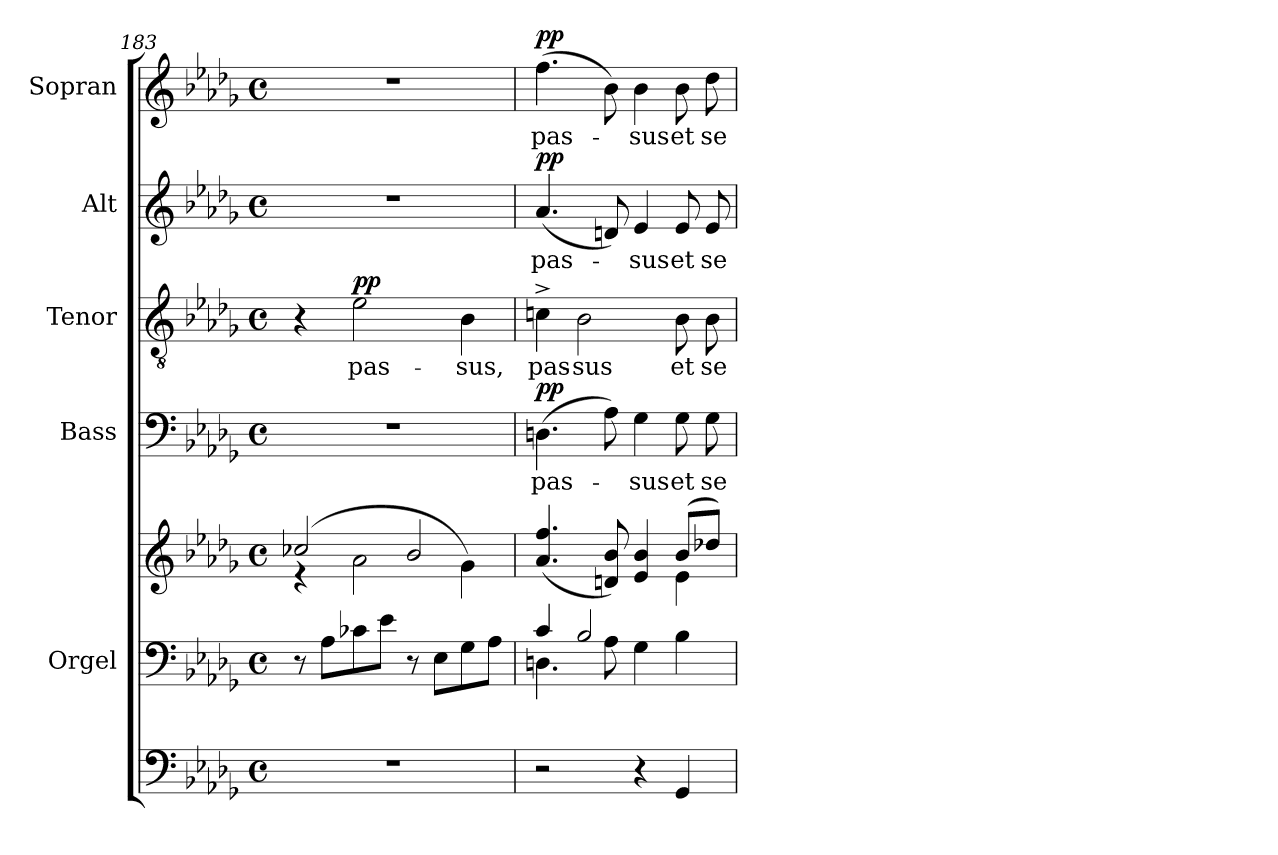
**kern	**kern	**kern	**kern	**text	**dynam	**kern	**text	**dynam	**kern	**text	**dynam	**kern	**text	**dynam
*part6	*part5	*part5	*part4	*part4	*part4	*part3	*part3	*part3	*part2	*part2	*part2	*part1	*part1	*part1
*staff7	*staff6	*staff5	*staff4	*staff4	*staff4	*staff3	*staff3	*staff3	*staff2	*staff2	*staff2	*staff1	*staff1	*staff1
*	*I"Orgel	*	*I"Bass	*	*	*I"Tenor	*	*	*I"Alt	*	*	*I"Sopran	*	*
*	*I'Org.	*	*I'B	*	*	*I'T	*	*	*I'A	*	*	*I'S	*	*
*clefF4	*clefF4	*clefG2	*clefF4	*	*	*clefGv2	*	*	*clefG2	*	*	*clefG2	*	*
*ITrd7c12	*	*	*	*	*	*	*	*	*	*	*	*	*	*
*k[b-e-a-d-g-]	*k[b-e-a-d-g-]	*k[b-e-a-d-g-]	*k[b-e-a-d-g-]	*	*	*k[b-e-a-d-g-]	*	*	*k[b-e-a-d-g-]	*	*	*k[b-e-a-d-g-]	*	*
*D-:	*D-:	*D-:	*D-:	*	*	*D-:	*	*	*D-:	*	*	*D-:	*	*
*M4/4	*M4/4	*M4/4	*M4/4	*	*	*M4/4	*	*	*M4/4	*	*	*M4/4	*	*
*met(c)	*met(c)	*met(c)	*met(c)	*	*	*met(c)	*	*	*met(c)	*	*	*met(c)	*	*
=183	=183	=183	=183	=183	=183	=183	=183	=183	=183	=183	=183	=183	=183	=183
*	*	*^	*	*	*	*	*	*	*	*	*	*	*	*
1r	8r	(2cc-X/	4re	1r	.	.	4r	.	.	1r	.	.	1r	.	.
.	8A-\L	.	.	.	.	.	.	.	.	.	.	.	.	.	.
!	!	!	!	!	!	!	!	!LO:LY:b	!LO:DY:a	!	!	!	!	!	!
.	8c-X\	.	2a-\	.	.	.	2e-\	pas-	pp	.	.	.	.	.	.
.	8e-\J	.	.	.	.	.	.	.	.	.	.	.	.	.	.
.	8r	2b-/	.	.	.	.	.	.	.	.	.	.	.	.	.
.	8E-\L	.	.	.	.	.	.	.	.	.	.	.	.	.	.
!	!	!	!	!	!	!	!	!LO:LY:b	!	!	!	!	!	!	!
.	8G-\	.	4g-\)	.	.	.	4B-\	-sus,	.	.	.	.	.	.	.
.	8A-\J	.	.	.	.	.	.	.	.	.	.	.	.	.	.
=184	=184	=184	=184	=184	=184	=184	=184	=184	=184	=184	=184	=184	=184	=184	=184
*	*^	*	*	*	*	*	*	*	*	*	*	*	*	*	*
!	!	!	!	!	!	!LO:LY:b	!LO:DY:a	!	!LO:LY:b	!	!	!LO:LY:b	!LO:DY:a	!	!LO:LY:b	!LO:DY:a
2r	4c/	4.Dn\	(4.a-/ 4.ff/	2.ryy	(>4.Dn\	pas-	pp	4cn^>\	pas-	.	(<4.a-/	pas-	pp	(>4.ff\	pas-	pp
!	!	!	!	!	!	!	!	!	!LO:LY:b	!	!	!	!	!	!	!
.	2B-/	.	.	.	.	.	.	2B-\	-sus	.	.	.	.	.	.	.
.	.	8A-\	8dn/ 8b-/)	.	8A-\)	.	.	.	.	.	8dn/)	.	.	8b-\)	.	.
!	!	!	!	!	!	!LO:LY:b	!	!	!	!	!	!LO:LY:b	!	!	!LO:LY:b	!
4r	.	4G-\	4e-/ 4b-/	.	4G-\	-sus	.	.	.	.	4e-/	-sus	.	4b-\	-sus	.
!	!	!	!	!	!	!LO:LY:b	!	!	!LO:LY:b	!	!	!LO:LY:b	!	!	!LO:LY:b	!
4GGG-/	4ryy	4B-\	(>8b-/L	4e-\	8G-\	et	.	8B-\	et	.	8e-/	et	.	8b-\	et	.
!	!	!	!	!	!	!LO:LY:b	!	!	!LO:LY:b	!	!	!LO:LY:b	!	!	!LO:LY:b	!
.	.	.	8dd-X/J)	.	8G-\	se-	.	8B-\	se-	.	8e-/	se-	.	8dd-\	se-	.
*	*v	*v	*	*	*	*	*	*	*	*	*	*	*	*	*	*
*	*	*v	*v	*	*	*	*	*	*	*	*	*	*	*	*
=	=	=	=	=	=	=	=	=	=	=	=	=	=	=
*-	*-	*-	*-	*-	*-	*-	*-	*-	*-	*-	*-	*-	*-	*-
